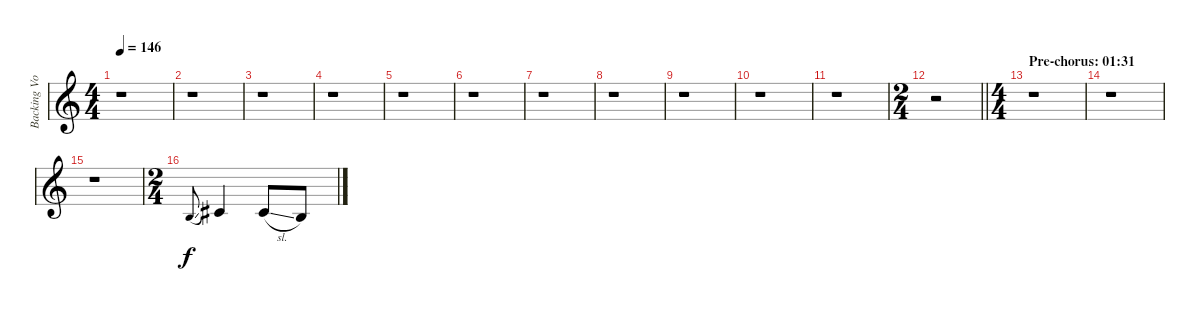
\track ("Backing Vocals" "Backing Vo") {instrument lead2sawtooth}
\staff {score}
\tuning (E4 B3 G3 D3 A2 E2) {hide}
\ts (4 4)
\tempo 146
\clef g2
\ks c
r.1{dy f} |
r.1 |
r.1 |
r.1 |
r.1 |
r.1 |
r.1 |
r.1 |
r.1 |
r.1 |
r.1 |
\ts (2 4)
\barLineRight lightlight
r.2 |
\ts (4 4)
\section ("" "Pre-chorus: 01:31")
r.1 |
r.1 |
r.1 |
\ts (2 4)
4.3{sl}.8{gr onbeat} 6.3.4{volume 15} 6.3{sl}.8 4.3.8
